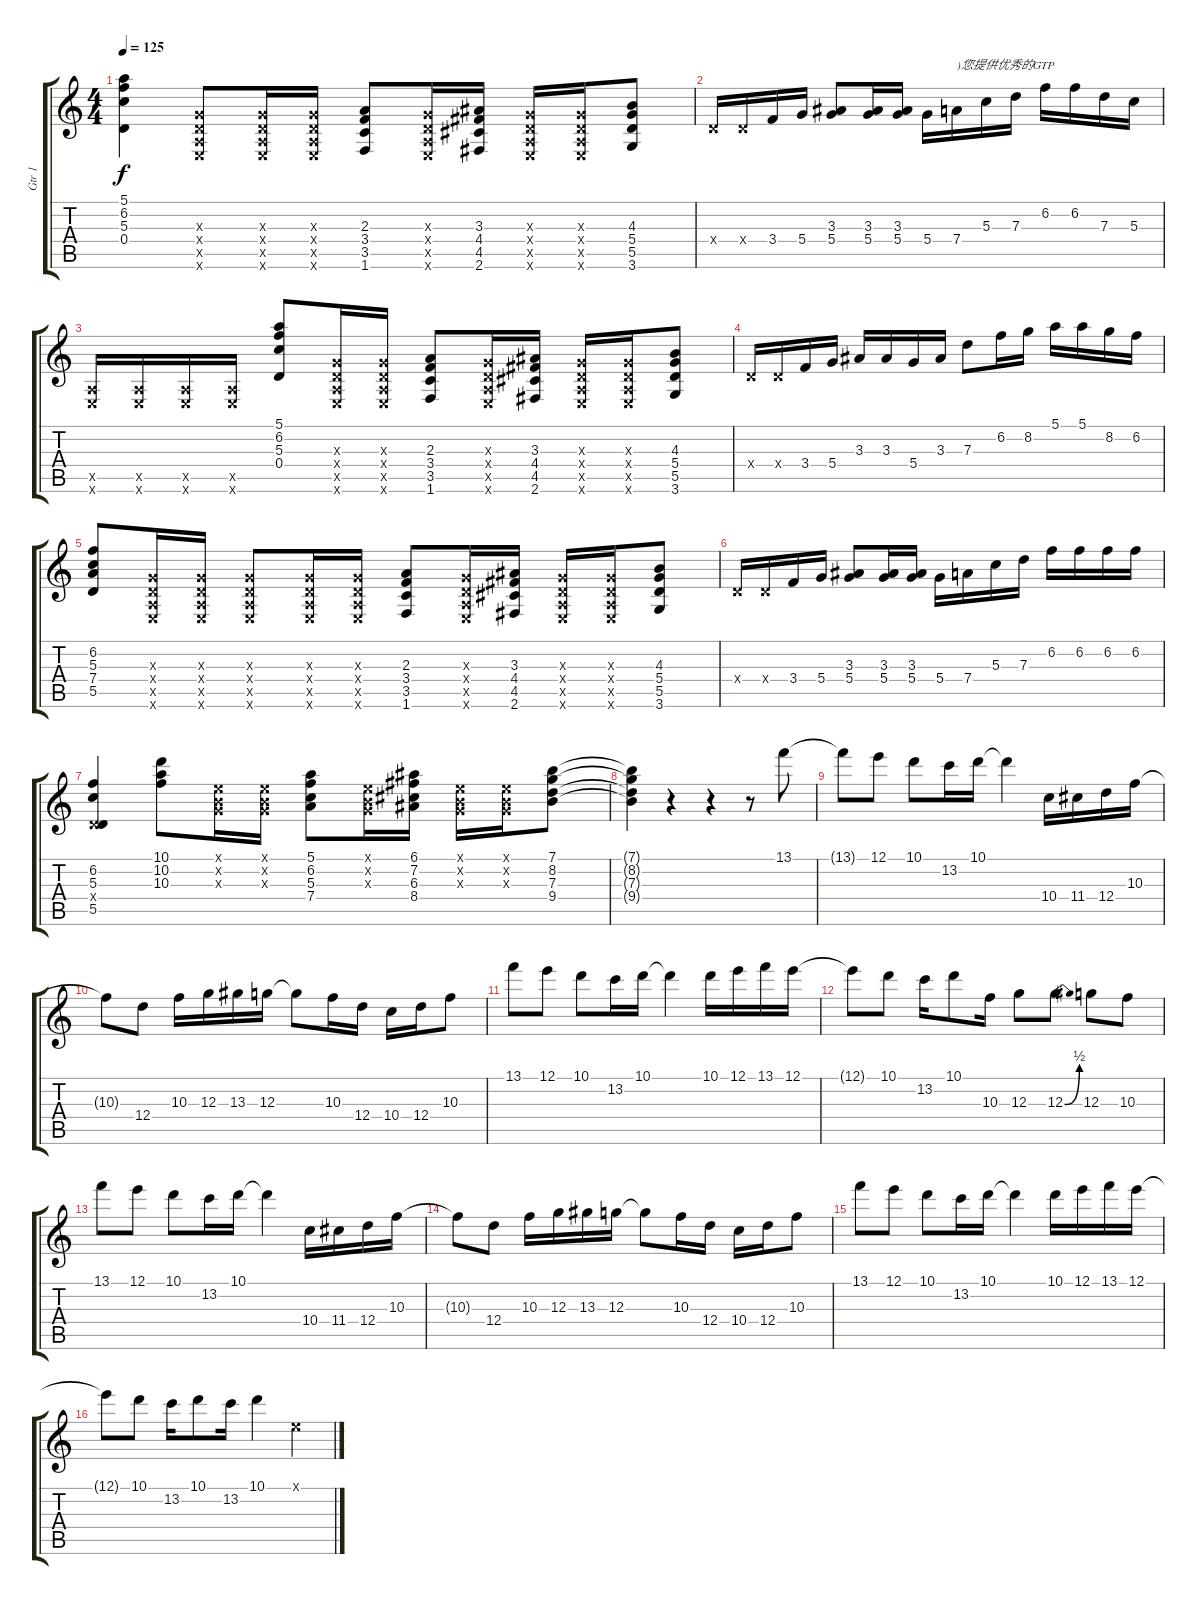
\track ("Gtr 1" "Gtr 1") {instrument acousticguitarsteel}
\staff {score tabs}
\tuning (E4 B3 G3 D3 A2 E2) {hide}
\ts (4 4)
\tempo 125
\clef g2
\ks c
(5.1 6.2 5.3 0.4).4{dy f instrument acousticguitarsteel} (0.3{x} 0.4{x} 0.5{x} 0.6{x}).8 (0.3{x} 0.4{x} 0.5{x} 0.6{x}).16 (0.3{x} 0.4{x} 0.5{x} 0.6{x}).16 (2.3 3.4 3.5 1.6).8 (0.3{x} 0.4{x} 0.5{x} 0.6{x}).16 (3.3 4.4 4.5 2.6).16 (0.3{x} 0.4{x} 0.5{x} 0.6{x}).16 (0.3{x} 0.4{x} 0.5{x} 0.6{x}).16 (4.3 5.4 5.5 3.6).8 |
0.4{x}.16 0.4{x}.16 3.4.16 5.4.16 (3.3 5.4).8 (3.3 5.4).16 (3.3 5.4).16 5.4.16 7.4.16{txt ")您提供优秀的GTP"} 5.3.16 7.3.16 6.2.16 6.2.16 7.3.16 5.3.16 |
(0.5{x} 0.6{x}).16 (0.5{x} 0.6{x}).16 (0.5{x} 0.6{x}).16 (0.5{x} 0.6{x}).16 (5.1 6.2 5.3 0.4).8 (0.3{x} 0.4{x} 0.5{x} 0.6{x}).16 (0.3{x} 0.4{x} 0.5{x} 0.6{x}).16 (2.3 3.4 3.5 1.6).8 (0.3{x} 0.4{x} 0.5{x} 0.6{x}).16 (3.3 4.4 4.5 2.6).16 (0.3{x} 0.4{x} 0.5{x} 0.6{x}).16 (0.3{x} 0.4{x} 0.5{x} 0.6{x}).16 (4.3 5.4 5.5 3.6).8 |
0.4{x}.16 0.4{x}.16 3.4.16 5.4.16 3.3.16 3.3.16 5.4.16 3.3.16 7.3.8 6.2.16 8.2.16 5.1.16 5.1.16 8.2.16 6.2.16 |
(6.2 5.3 7.4 5.5).8 (0.3{x} 0.4{x} 0.5{x} 0.6{x}).16 (0.3{x} 0.4{x} 0.5{x} 0.6{x}).16 (0.3{x} 0.4{x} 0.5{x} 0.6{x}).8 (0.3{x} 0.4{x} 0.5{x} 0.6{x}).16 (0.3{x} 0.4{x} 0.5{x} 0.6{x}).16 (2.3 3.4 3.5 1.6).8 (0.3{x} 0.4{x} 0.5{x} 0.6{x}).16 (3.3 4.4 4.5 2.6).16 (0.3{x} 0.4{x} 0.5{x} 0.6{x}).16 (0.3{x} 0.4{x} 0.5{x} 0.6{x}).16 (4.3 5.4 5.5 3.6).8 |
0.4{x}.16 0.4{x}.16 3.4.16 5.4.16 (3.3 5.4).8 (3.3 5.4).16 (3.3 5.4).16 5.4.16 7.4.16 5.3.16 7.3.16 6.2.16 6.2.16 6.2.16 6.2.16 |
(6.2 5.3 0.4{x} 5.5).4 (10.1 10.2 10.3).8 (0.1{x} 0.2{x} 0.3{x}).16 (0.1{x} 0.2{x} 0.3{x}).16 (5.1 6.2 5.3 7.4).8 (0.1{x} 0.2{x} 0.3{x}).16 (6.1 7.2 6.3 8.4).16 (0.1{x} 0.2{x} 0.3{x}).16 (0.1{x} 0.2{x} 0.3{x}).16 (7.1 8.2 7.3 9.4).8 |
(7.1{t} 8.2{t} 7.3{t} 9.4{t}).4 r.4 r.4 r.8 13.1.8 |
13.1{t}.8 12.1.8 10.1.8 13.2.16 10.1.16 10.1{t}.4 10.4.16 11.4.16 12.4.16 10.3.16 |
10.3{t}.8 12.4.8 10.3.16 12.3.16 13.3.16 12.3.16 12.3{t}.8 10.3.16 12.4.16 10.4.16 12.4.16 10.3.8 |
13.1.8 12.1.8 10.1.8 13.2.16 10.1.16 10.1{t}.4 10.1.16 12.1.16 13.1.16 12.1.16 |
12.1{t}.8 10.1.8 13.2.16 10.1.8 10.3.16 12.3.8 12.3{be (bend 0 0 60 2)}.8 12.3.8 10.3.8 |
13.1.8 12.1.8 10.1.8 13.2.16 10.1.16 10.1{t}.4 10.4.16 11.4.16 12.4.16 10.3.16 |
10.3{t}.8 12.4.8 10.3.16 12.3.16 13.3.16 12.3.16 12.3{t}.8 10.3.16 12.4.16 10.4.16 12.4.16 10.3.8 |
13.1.8 12.1.8 10.1.8 13.2.16 10.1.16 10.1{t}.4 10.1.16 12.1.16 13.1.16 12.1.16 |
12.1{t}.8 10.1.8 13.2.16 10.1.8 13.2.16 10.1.4 0.1{x}.4
